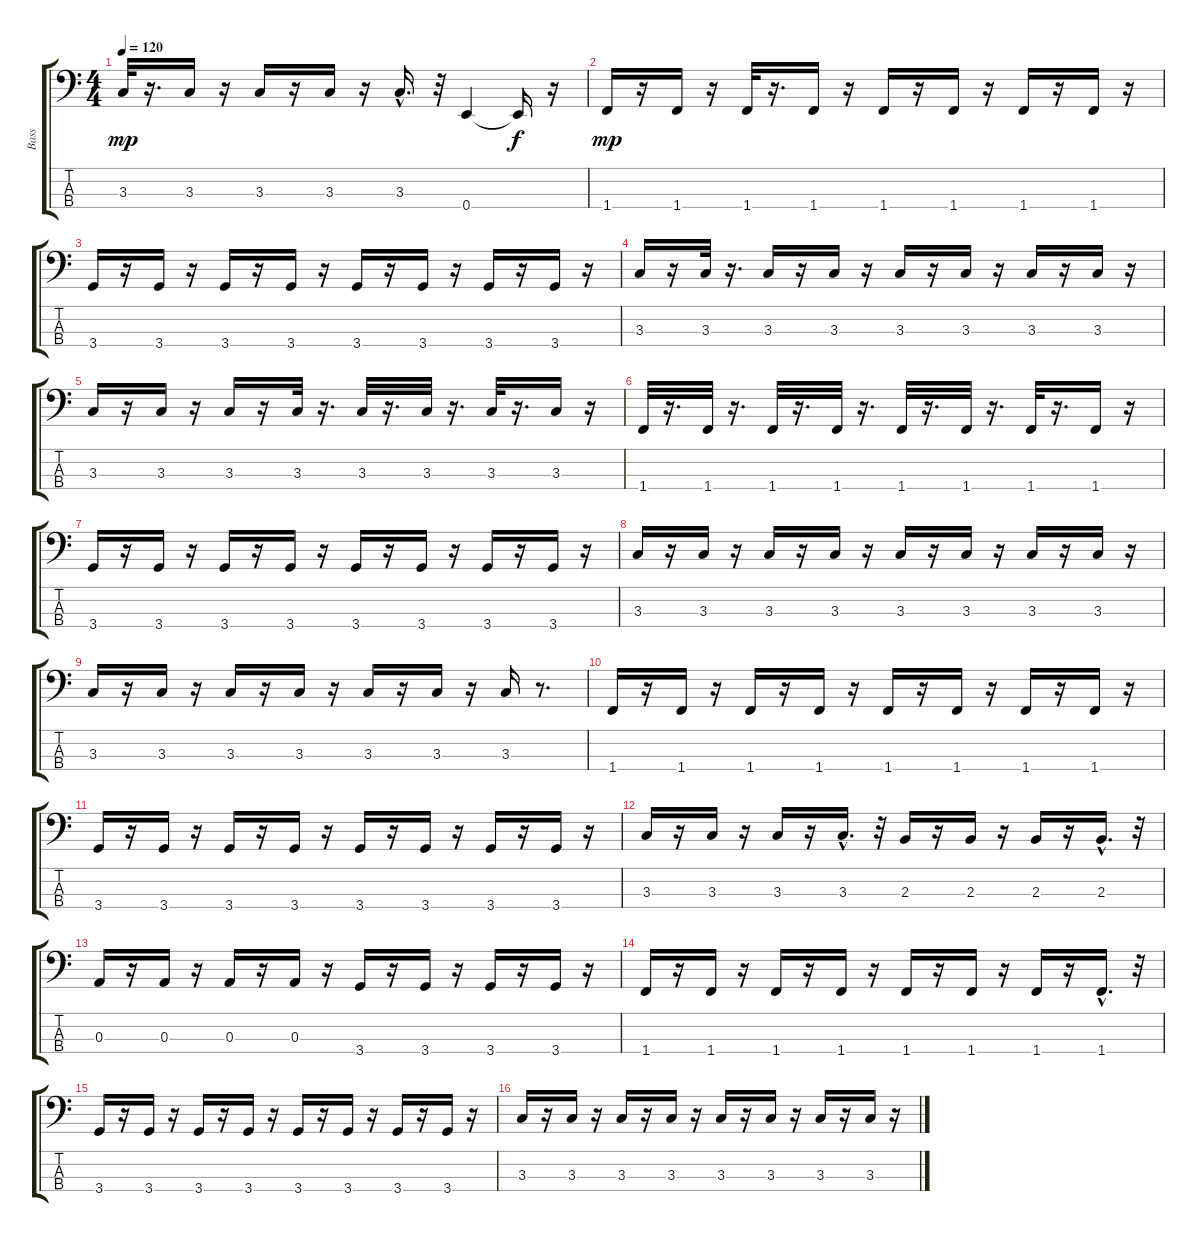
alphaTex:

\track ("Bass" "Bass") {instrument electricbassfinger}
\staff {score tabs}
\tuning (G2 D2 A1 E1) {hide}
\ts (4 4)
\tempo 120
\clef f4
\ks c
3.3.32{dy mp} r.16{d} 3.3.16 r.16 3.3.16 r.16 3.3.16 r.16 3.3{hac}.16{d} r.32 0.4.4 0.4{t}.16{dy f} r.16 |
1.4.16{dy mp} r.16 1.4.16 r.16 1.4.32 r.16{d} 1.4.16 r.16 1.4.16 r.16 1.4.16 r.16 1.4.16 r.16 1.4.16 r.16 |
3.4.16 r.16 3.4.16 r.16 3.4.16 r.16 3.4.16 r.16 3.4.16 r.16 3.4.16 r.16 3.4.16 r.16 3.4.16 r.16 |
3.3.16 r.16 3.3.32 r.16{d} 3.3.16 r.16 3.3.16 r.16 3.3.16 r.16 3.3.16 r.16 3.3.16 r.16 3.3.16 r.16 |
3.3.16 r.16 3.3.16 r.16 3.3.16 r.16 3.3.32 r.16{d} 3.3.32 r.16{d} 3.3.32 r.16{d} 3.3.32 r.16{d} 3.3.16 r.16 |
1.4.32 r.16{d} 1.4.32 r.16{d} 1.4.32 r.16{d} 1.4.32 r.16{d} 1.4.32 r.16{d} 1.4.32 r.16{d} 1.4.32 r.16{d} 1.4.16 r.16 |
3.4.16 r.16 3.4.16 r.16 3.4.16 r.16 3.4.16 r.16 3.4.16 r.16 3.4.16 r.16 3.4.16 r.16 3.4.16 r.16 |
3.3.16 r.16 3.3.16 r.16 3.3.16 r.16 3.3.16 r.16 3.3.16 r.16 3.3.16 r.16 3.3.16 r.16 3.3.16 r.16 |
3.3.16 r.16 3.3.16 r.16 3.3.16 r.16 3.3.16 r.16 3.3.16 r.16 3.3.16 r.16 3.3.16 r.8{d} |
1.4.16 r.16 1.4.16 r.16 1.4.16 r.16 1.4.16 r.16 1.4.16 r.16 1.4.16 r.16 1.4.16 r.16 1.4.16 r.16 |
3.4.16 r.16 3.4.16 r.16 3.4.16 r.16 3.4.16 r.16 3.4.16 r.16 3.4.16 r.16 3.4.16 r.16 3.4.16 r.16 |
3.3.16 r.16 3.3.16 r.16 3.3.16 r.16 3.3{hac}.16{d} r.32 2.3.16 r.16 2.3.16 r.16 2.3.16 r.16 2.3{hac}.16{d} r.32 |
0.3.16 r.16 0.3.16 r.16 0.3.16 r.16 0.3.16 r.16 3.4.16 r.16 3.4.16 r.16 3.4.16 r.16 3.4.16 r.16 |
1.4.16 r.16 1.4.16 r.16 1.4.16 r.16 1.4.16 r.16 1.4.16 r.16 1.4.16 r.16 1.4.16 r.16 1.4{hac}.16{d} r.32 |
3.4.16 r.16 3.4.16 r.16 3.4.16 r.16 3.4.16 r.16 3.4.16 r.16 3.4.16 r.16 3.4.16 r.16 3.4.16 r.16 |
3.3.16 r.16 3.3.16 r.16 3.3.16 r.16 3.3.16 r.16 3.3.16 r.16 3.3.16 r.16 3.3.16 r.16 3.3.16 r.16
